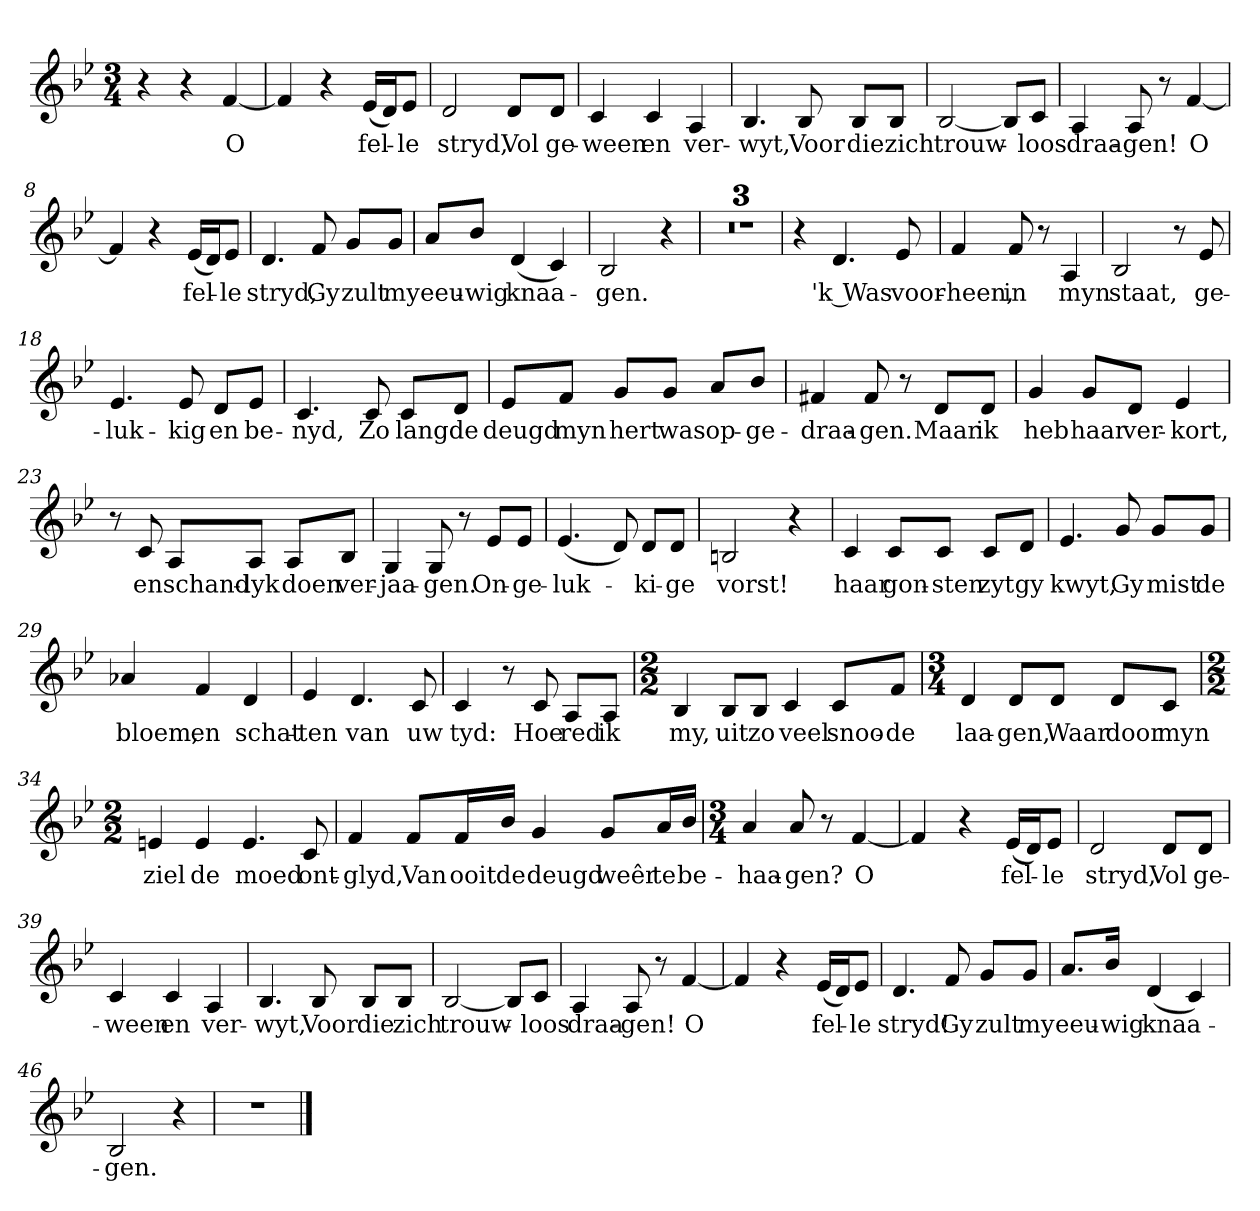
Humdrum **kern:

**kern	**text
*part1	*part1
*staff1	*staff1
*clefG2	*
*k[b-e-]	*
*B-:	*
*M3/4	*
*MM120	*
=1	=1
4r	.
4r	.
[4f	O
=2	=2
4f]	.
4r	.
(16e-/LL	fel-
16d/J)	.
8e-/J	-le
=3	=3
2d	stryd,
8d/L	Vol
8d/J	ge-
=4	=4
4c	-ween
4c	en
4A	ver-
=5	=5
4.B-	-wyt,
8B-	Voor
8B-/L	die
8B-/J	zich
=6	=6
[2B-	trouw-
8B-/L]	.
8c/J	-loos
=7	=7
4A	draa-
8A	-gen!
8r	.
[4f	O
=8	=8
4f]	.
4r	.
(16e-/LL	fel-
16d/J)	.
8e-/J	-le
=9	=9
4.d	stryd,
8f	Gy
8g/L	zult
8g/J	my
=10	=10
8a/L	eeu-
8b-/J	-wig
(4d	knaa-
4c)	.
=11	=11
2B-	-gen.
4r	.
=12	=12
2.r	.
=13	=13
2.r	.
=14	=14
2.r	.
=15	=15
4r	.
4.d	'k Was
8e-	voor-
=16	=16
4f	-heen,
8f	in
8r	.
4A	myn
=17	=17
2B-	staat,
8r	.
8e-	ge-
=18	=18
4.e-	-luk-
8e-	-kig
8d/L	en
8e-/J	be-
=19	=19
4.c	-nyd,
8c	Zo
8c/L	lang
8d/J	de
=20	=20
8e-/L	deugd
8f/J	myn
8g/L	hert
8g/J	was
8a/L	op-
8b-/J	-ge-
=21	=21
4f#X	-draa-
8f#	-gen.
8r	.
8d/L	Maar
8d/J	ik
=22	=22
4g	heb
8g/L	haar
8d/J	ver-
4e-	-kort,
=23	=23
8r	.
8c	en
8A/L	schand-
8A/J	-lyk
8A/L	doen
8B-/J	ver-
=24	=24
4G	-jaa-
8G	-gen.
8r	.
8e-/L	On-
8e-/J	-ge-
=25	=25
(4.e-	-luk-
8d)	.
8d/L	-ki-
8d/J	-ge
=26	=26
2Bn	vorst!
4r	.
=27	=27
4c	haar
8c/L	gon-
8c/J	-sten
8c/L	zyt
8d/J	gy
=28	=28
4.e-	kwyt,
8g	Gy
8g/L	mist
8g/J	de
=29	=29
4a-X	bloem,
4f	en
4d	schat-
=30	=30
4e-	-ten
4.d	van
8c	uw
=31	=31
4c	tyd:
8r	.
8c	Hoe
8A/L	red
8A/J	ik
=32	=32
*M2/2	*
4B-	my,
8B-/L	uit
8B-/J	zo
4c	veel
8c/L	snoo-
8f/J	-de
=33	=33
*M3/4	*
4d	laa-
8d/L	-gen,
8d/J	Waar
8d/L	door
8c/J	myn
=34	=34
*M2/2	*
4en	ziel
4e	de
4.e	moed
8c	ont-
=35	=35
4f	-glyd,
8f/L	Van
16f/L	ooit
16b-/JJ	de
4g	deugd
8g/L	weêr
16a/L	te
16b-/JJ	be-
=36	=36
*M3/4	*
4a	-haa-
8a	-gen?
8r	.
[4f	O
=37	=37
4f]	.
4r	.
(16e-/LL	fel-
16d/J)	.
8e-/J	-le
=38	=38
2d	stryd,
8d/L	Vol
8d/J	ge-
=39	=39
4c	-ween
4c	en
4A	ver-
=40	=40
4.B-	-wyt,
8B-	Voor
8B-/L	die
8B-/J	zich
=41	=41
[2B-	trouw-
8B-/L]	.
8c/J	-loos
=42	=42
4A	draa-
8A	-gen!
8r	.
[4f	O
=43	=43
4f]	.
4r	.
(16e-/LL	fel-
16d/J)	.
8e-/J	-le
=44	=44
4.d	stryd!
8f	Gy
8g/L	zult
8g/J	my
=45	=45
8.a/L	eeu-
16b-/Jk	-wig
(4d	knaa-
4c)	.
=46	=46
2B-	-gen.
4r	.
=47	=47
2.r	.
==	==
*-	*-
